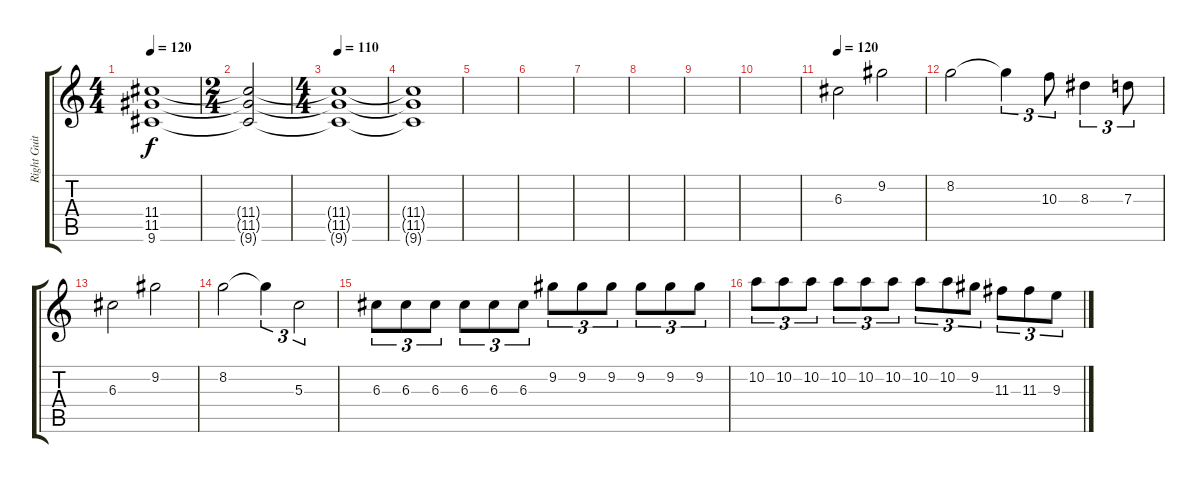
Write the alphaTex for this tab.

\track ("Right Guitar" "Right Guit") {instrument distortionguitar}
\staff {score tabs}
\tuning (E4 B3 G3 D3 A2 E2) {hide}
\ts (4 4)
\tempo 120
\clef g2
\ks c
(11.4{t} 11.5{t} 9.6{t}).1{dy f} |
\ts (2 4)
(11.4{t} 11.5{t} 9.6{t}).2 |
\ts (4 4)
\tempo 110
(11.4{t} 11.5{t} 9.6{t}).1 |
(11.4{t} 11.5{t} 9.6{t}).1 |
|
|
|
|
|
|
\tempo 120
6.3.2 9.2.2 |
8.2.2 8.2{t}.4{tu (3 2)} 10.3.8{tu (3 2)} 8.3.4{tu (3 2)} 7.3.8{tu (3 2)} |
6.3.2 9.2.2 |
8.2.2 8.2{t}.4{tu (3 2)} 5.3.2{tu (3 2)} |
6.3.8{tu (3 2)} 6.3.8{tu (3 2)} 6.3.8{tu (3 2)} 6.3.8{tu (3 2)} 6.3.8{tu (3 2)} 6.3.8{tu (3 2)} 9.2.8{tu (3 2)} 9.2.8{tu (3 2)} 9.2.8{tu (3 2)} 9.2.8{tu (3 2)} 9.2.8{tu (3 2)} 9.2.8{tu (3 2)} |
10.2.8{tu (3 2)} 10.2.8{tu (3 2)} 10.2.8{tu (3 2)} 10.2.8{tu (3 2)} 10.2.8{tu (3 2)} 10.2.8{tu (3 2)} 10.2.8{tu (3 2)} 10.2.8{tu (3 2)} 9.2.8{tu (3 2)} 11.3.8{tu (3 2)} 11.3.8{tu (3 2)} 9.3.8{tu (3 2)}
